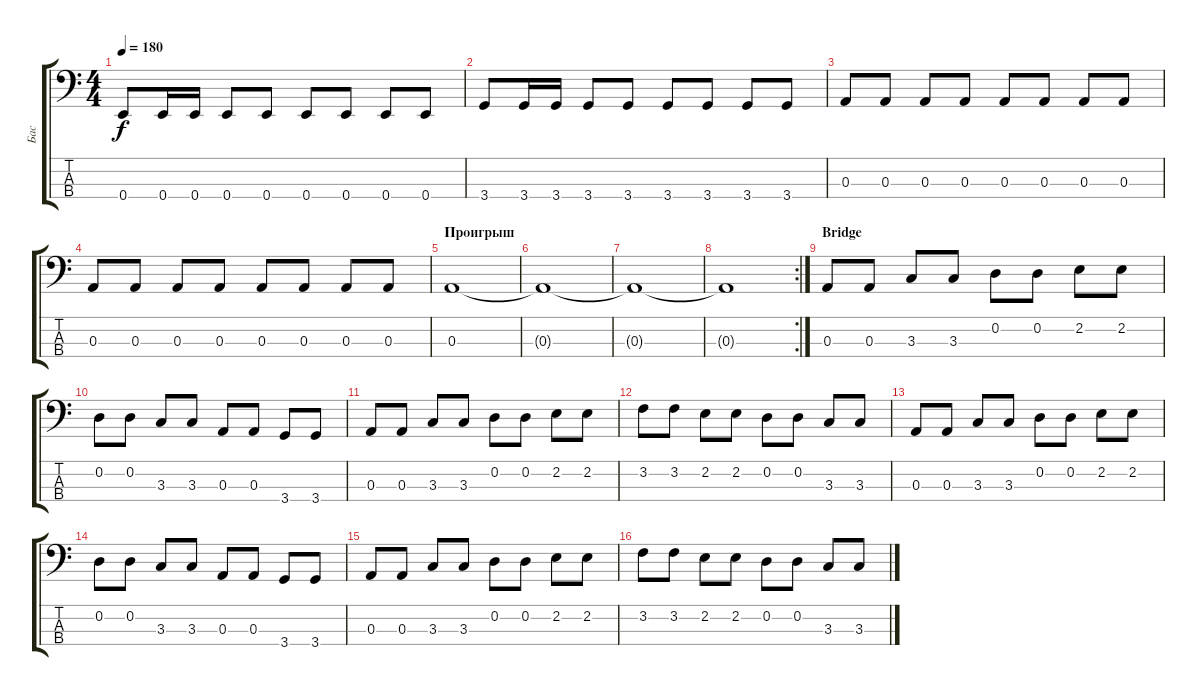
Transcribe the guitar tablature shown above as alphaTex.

\track ("Бас" "Бас") {instrument electricbassfinger}
\staff {score tabs}
\tuning (G2 D2 A1 E1) {hide}
\ts (4 4)
\tempo 180
\clef f4
\ks c
0.4.8{dy f} 0.4.16 0.4.16 0.4.8 0.4.8 0.4.8 0.4.8 0.4.8 0.4.8 |
3.4.8 3.4.16 3.4.16 3.4.8 3.4.8 3.4.8 3.4.8 3.4.8 3.4.8 |
0.3.8 0.3.8 0.3.8 0.3.8 0.3.8 0.3.8 0.3.8 0.3.8 |
0.3.8 0.3.8 0.3.8 0.3.8 0.3.8 0.3.8 0.3.8 0.3.8 |
\section ("" "Проигрыш")
0.3.1 |
0.3{t}.1 |
0.3{t}.1 |
\rc 2
0.3{t}.1 |
\section ("" "Bridge")
0.3.8 0.3.8 3.3.8 3.3.8 0.2.8 0.2.8 2.2.8 2.2.8 |
0.2.8 0.2.8 3.3.8 3.3.8 0.3.8 0.3.8 3.4.8 3.4.8 |
0.3.8 0.3.8 3.3.8 3.3.8 0.2.8 0.2.8 2.2.8 2.2.8 |
3.2.8 3.2.8 2.2.8 2.2.8 0.2.8 0.2.8 3.3.8 3.3.8 |
0.3.8 0.3.8 3.3.8 3.3.8 0.2.8 0.2.8 2.2.8 2.2.8 |
0.2.8 0.2.8 3.3.8 3.3.8 0.3.8 0.3.8 3.4.8 3.4.8 |
0.3.8 0.3.8 3.3.8 3.3.8 0.2.8 0.2.8 2.2.8 2.2.8 |
3.2.8 3.2.8 2.2.8 2.2.8 0.2.8 0.2.8 3.3.8 3.3.8
